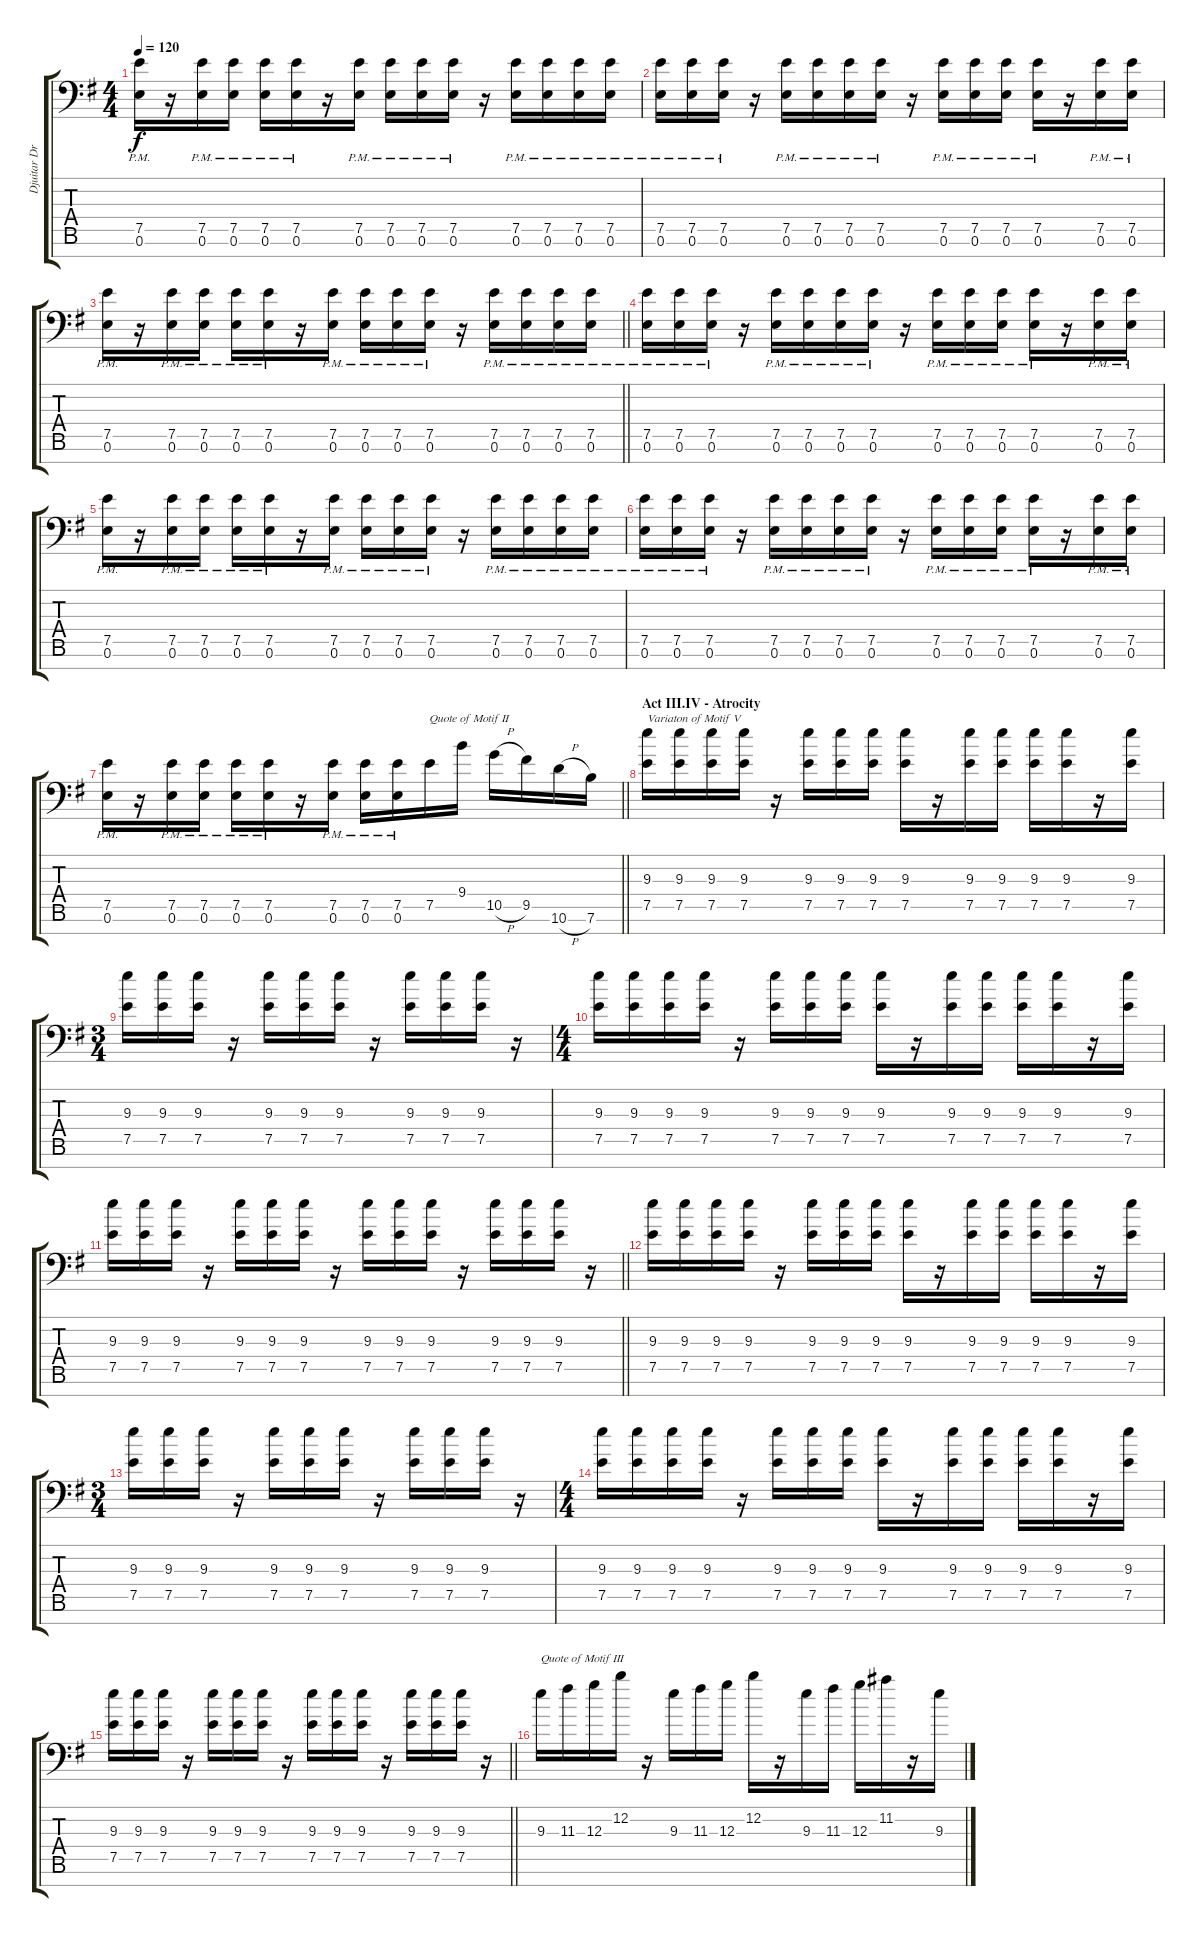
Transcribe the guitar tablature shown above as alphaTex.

\track ("Djuitar Dropped A" "Djuitar Dr") {instrument distortionguitar}
\staff {score tabs}
\tuning (E4 B3 G3 D3 A2 E2 A1) {hide}
\ts (4 4)
\tempo 120
\clef f4
\ks eminor
(7.5{pm} 0.6{pm}).16{dy f} r.16 (7.5{pm} 0.6{pm}).16 (7.5{pm} 0.6{pm}).16 (7.5{pm} 0.6{pm}).16 (7.5{pm} 0.6{pm}).16 r.16 (7.5{pm} 0.6{pm}).16 (7.5{pm} 0.6{pm}).16 (7.5{pm} 0.6{pm}).16 (7.5{pm} 0.6{pm}).16 r.16 (7.5{pm} 0.6{pm}).16 (7.5{pm} 0.6{pm}).16 (7.5{pm} 0.6{pm}).16 (7.5{pm} 0.6{pm}).16 |
(7.5{pm} 0.6{pm}).16 (7.5{pm} 0.6{pm}).16 (7.5{pm} 0.6{pm}).16 r.16 (7.5{pm} 0.6{pm}).16 (7.5{pm} 0.6{pm}).16 (7.5{pm} 0.6{pm}).16 (7.5{pm} 0.6{pm}).16 r.16 (7.5{pm} 0.6{pm}).16 (7.5{pm} 0.6{pm}).16 (7.5{pm} 0.6{pm}).16 (7.5{pm} 0.6{pm}).16 r.16 (7.5{pm} 0.6{pm}).16 (7.5{pm} 0.6{pm}).16 |
\barLineRight lightlight
(7.5{pm} 0.6{pm}).16 r.16 (7.5{pm} 0.6{pm}).16 (7.5{pm} 0.6{pm}).16 (7.5{pm} 0.6{pm}).16 (7.5{pm} 0.6{pm}).16 r.16 (7.5{pm} 0.6{pm}).16 (7.5{pm} 0.6{pm}).16 (7.5{pm} 0.6{pm}).16 (7.5{pm} 0.6{pm}).16 r.16 (7.5{pm} 0.6{pm}).16 (7.5{pm} 0.6{pm}).16 (7.5{pm} 0.6{pm}).16 (7.5{pm} 0.6{pm}).16 |
(7.5{pm} 0.6{pm}).16 (7.5{pm} 0.6{pm}).16 (7.5{pm} 0.6{pm}).16 r.16 (7.5{pm} 0.6{pm}).16 (7.5{pm} 0.6{pm}).16 (7.5{pm} 0.6{pm}).16 (7.5{pm} 0.6{pm}).16 r.16 (7.5{pm} 0.6{pm}).16 (7.5{pm} 0.6{pm}).16 (7.5{pm} 0.6{pm}).16 (7.5{pm} 0.6{pm}).16 r.16 (7.5{pm} 0.6{pm}).16 (7.5{pm} 0.6{pm}).16 |
(7.5{pm} 0.6{pm}).16 r.16 (7.5{pm} 0.6{pm}).16 (7.5{pm} 0.6{pm}).16 (7.5{pm} 0.6{pm}).16 (7.5{pm} 0.6{pm}).16 r.16 (7.5{pm} 0.6{pm}).16 (7.5{pm} 0.6{pm}).16 (7.5{pm} 0.6{pm}).16 (7.5{pm} 0.6{pm}).16 r.16 (7.5{pm} 0.6{pm}).16 (7.5{pm} 0.6{pm}).16 (7.5{pm} 0.6{pm}).16 (7.5{pm} 0.6{pm}).16 |
(7.5{pm} 0.6{pm}).16 (7.5{pm} 0.6{pm}).16 (7.5{pm} 0.6{pm}).16 r.16 (7.5{pm} 0.6{pm}).16 (7.5{pm} 0.6{pm}).16 (7.5{pm} 0.6{pm}).16 (7.5{pm} 0.6{pm}).16 r.16 (7.5{pm} 0.6{pm}).16 (7.5{pm} 0.6{pm}).16 (7.5{pm} 0.6{pm}).16 (7.5{pm} 0.6{pm}).16 r.16 (7.5{pm} 0.6{pm}).16 (7.5{pm} 0.6{pm}).16 |
\barLineRight lightlight
(7.5{pm} 0.6{pm}).16 r.16 (7.5{pm} 0.6{pm}).16 (7.5{pm} 0.6{pm}).16 (7.5{pm} 0.6{pm}).16 (7.5{pm} 0.6{pm}).16 r.16 (7.5{pm} 0.6{pm}).16 (7.5{pm} 0.6{pm}).16 (7.5{pm} 0.6{pm}).16 7.5.16{txt "Quote of Motif II"} 9.4.16 10.5{h}.16 9.5.16 10.6{h}.16 7.6.16 |
\section ("" "Act III.IV - Atrocity")
(9.3 7.5).16{txt "Variaton of Motif V"} (9.3 7.5).16 (9.3 7.5).16 (9.3 7.5).16 r.16 (9.3 7.5).16 (9.3 7.5).16 (9.3 7.5).16 (9.3 7.5).16 r.16 (9.3 7.5).16 (9.3 7.5).16 (9.3 7.5).16 (9.3 7.5).16 r.16 (9.3 7.5).16 |
\ts (3 4)
(9.3 7.5).16 (9.3 7.5).16 (9.3 7.5).16 r.16 (9.3 7.5).16 (9.3 7.5).16 (9.3 7.5).16 r.16 (9.3 7.5).16 (9.3 7.5).16 (9.3 7.5).16 r.16 |
\ts (4 4)
(9.3 7.5).16 (9.3 7.5).16 (9.3 7.5).16 (9.3 7.5).16 r.16 (9.3 7.5).16 (9.3 7.5).16 (9.3 7.5).16 (9.3 7.5).16 r.16 (9.3 7.5).16 (9.3 7.5).16 (9.3 7.5).16 (9.3 7.5).16 r.16 (9.3 7.5).16 |
\barLineRight lightlight
(9.3 7.5).16 (9.3 7.5).16 (9.3 7.5).16 r.16 (9.3 7.5).16 (9.3 7.5).16 (9.3 7.5).16 r.16 (9.3 7.5).16 (9.3 7.5).16 (9.3 7.5).16 r.16 (9.3 7.5).16 (9.3 7.5).16 (9.3 7.5).16 r.16 |
(9.3 7.5).16 (9.3 7.5).16 (9.3 7.5).16 (9.3 7.5).16 r.16 (9.3 7.5).16 (9.3 7.5).16 (9.3 7.5).16 (9.3 7.5).16 r.16 (9.3 7.5).16 (9.3 7.5).16 (9.3 7.5).16 (9.3 7.5).16 r.16 (9.3 7.5).16 |
\ts (3 4)
(9.3 7.5).16 (9.3 7.5).16 (9.3 7.5).16 r.16 (9.3 7.5).16 (9.3 7.5).16 (9.3 7.5).16 r.16 (9.3 7.5).16 (9.3 7.5).16 (9.3 7.5).16 r.16 |
\ts (4 4)
(9.3 7.5).16 (9.3 7.5).16 (9.3 7.5).16 (9.3 7.5).16 r.16 (9.3 7.5).16 (9.3 7.5).16 (9.3 7.5).16 (9.3 7.5).16 r.16 (9.3 7.5).16 (9.3 7.5).16 (9.3 7.5).16 (9.3 7.5).16 r.16 (9.3 7.5).16 |
\barLineRight lightlight
(9.3 7.5).16 (9.3 7.5).16 (9.3 7.5).16 r.16 (9.3 7.5).16 (9.3 7.5).16 (9.3 7.5).16 r.16 (9.3 7.5).16 (9.3 7.5).16 (9.3 7.5).16 r.16 (9.3 7.5).16 (9.3 7.5).16 (9.3 7.5).16 r.16 |
9.3.16{txt "Quote of Motif III"} 11.3.16 12.3.16 12.2.16 r.16 9.3.16 11.3.16 12.3.16 12.2.16 r.16 9.3.16 11.3.16 12.3.16 11.2.16 r.16 9.3.16
